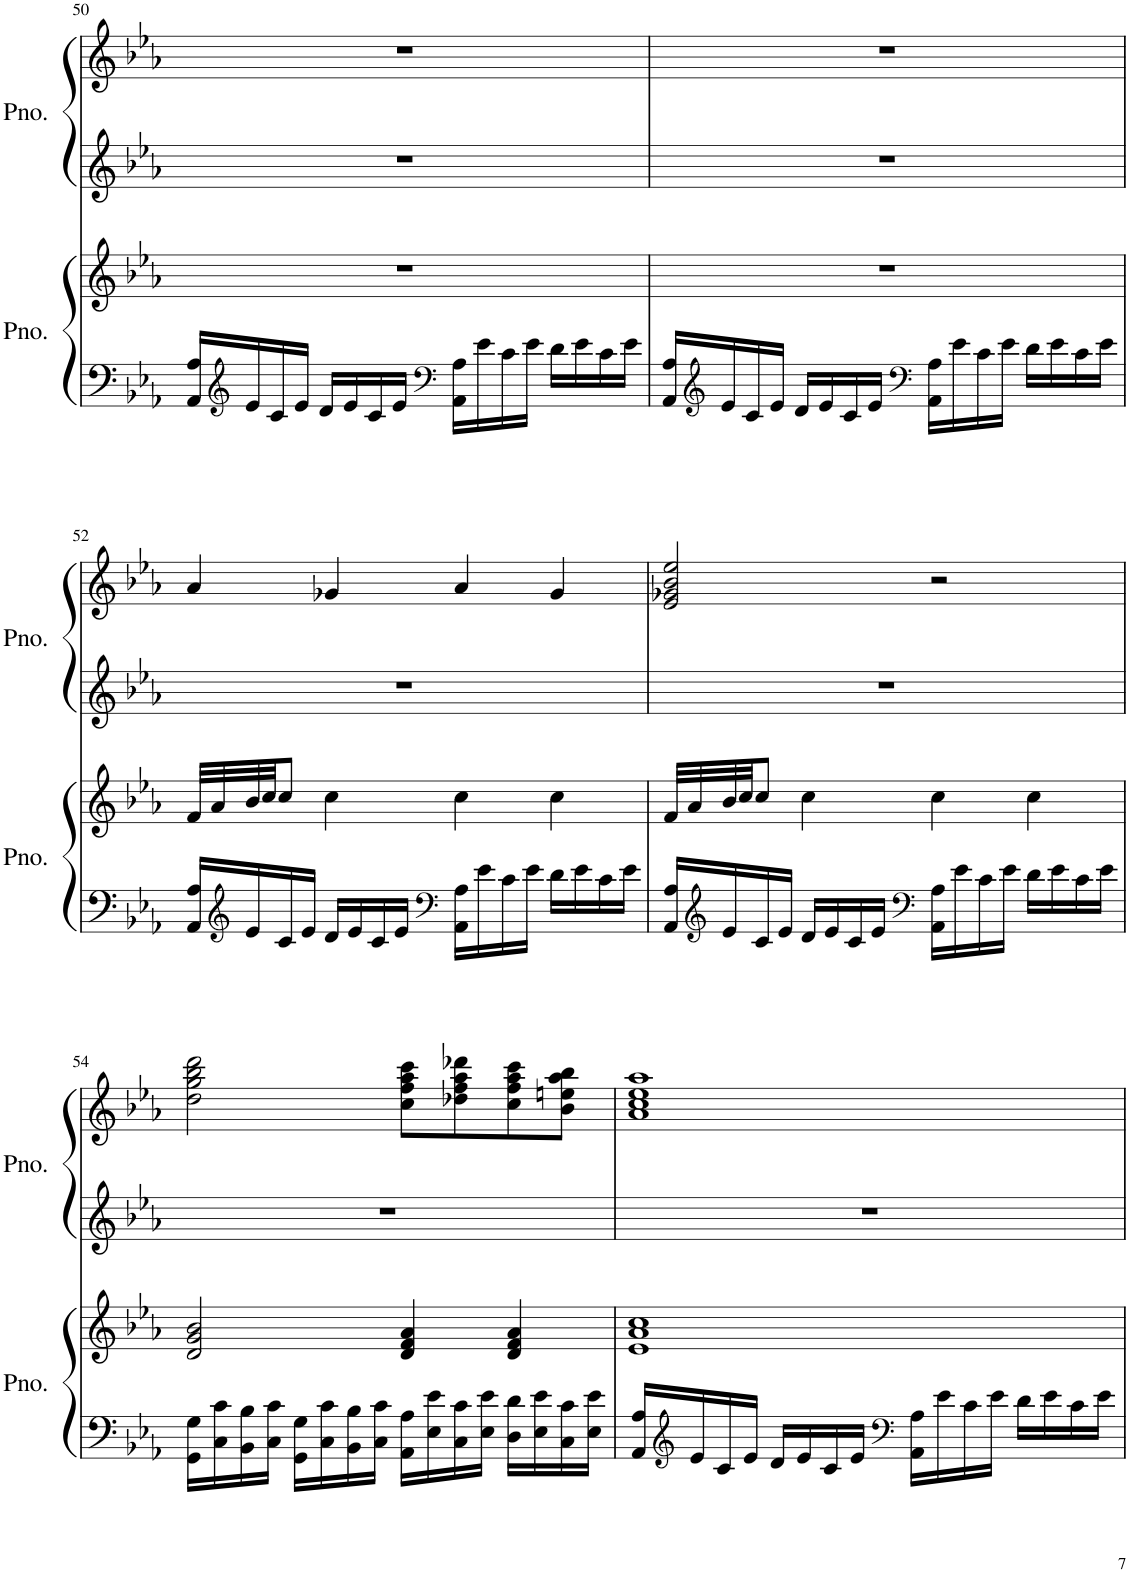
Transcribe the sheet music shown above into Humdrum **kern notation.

**kern	**kern	**kern	**kern
*part2	*part2	*part1	*part1
*staff4	*staff3	*staff2	*staff1
*I"Piano	*	*I"Piano	*
*I'Pno.	*	*I'Pno.	*
!!LO:PB:g=z
*clefF4	*clefG2	*clefG2	*clefG2
*k[b-e-a-]	*k[b-e-a-]	*k[b-e-a-]	*k[b-e-a-]
*M4/4	*M4/4	*M4/4	*M4/4
=50	=50	=50	=50
16AA-/ 16A-/LL	1r	1r	1r
*clefG2	*	*	*
16e-/	.	.	.
16c/	.	.	.
16e-/JJ	.	.	.
16d/LL	.	.	.
16e-/	.	.	.
16c/	.	.	.
16e-/JJ	.	.	.
*clefF4	*	*	*
16AA-\ 16A-\LL	.	.	.
16e-\	.	.	.
16c\	.	.	.
16e-\JJ	.	.	.
16d\LL	.	.	.
16e-\	.	.	.
16c\	.	.	.
16e-\JJ	.	.	.
=51	=51	=51	=51
16AA-/ 16A-/LL	1r	1r	1r
*clefG2	*	*	*
16e-/	.	.	.
16c/	.	.	.
16e-/JJ	.	.	.
16d/LL	.	.	.
16e-/	.	.	.
16c/	.	.	.
16e-/JJ	.	.	.
*clefF4	*	*	*
16AA-\ 16A-\LL	.	.	.
16e-\	.	.	.
16c\	.	.	.
16e-\JJ	.	.	.
16d\LL	.	.	.
16e-\	.	.	.
16c\	.	.	.
16e-\JJ	.	.	.
!!LO:LB:g=z
=52	=52	=52	=52
16AA-/ 16A-/LL	32f/LLL	1r	4a-/
.	32a-/	.	.
*clefG2	*	*	*
16e-/	32b-/	.	.
.	32cc/JJ	.	.
16c/	8cc/J	.	.
16e-/JJ	.	.	.
16d/LL	4cc\	.	4g-X/
16e-/	.	.	.
16c/	.	.	.
16e-/JJ	.	.	.
*clefF4	*	*	*
16AA-\ 16A-\LL	4cc\	.	4a-/
16e-\	.	.	.
16c\	.	.	.
16e-\JJ	.	.	.
16d\LL	4cc\	.	4g-/
16e-\	.	.	.
16c\	.	.	.
16e-\JJ	.	.	.
=53	=53	=53	=53
16AA-/ 16A-/LL	32f/LLL	1r	2e-/ 2g-X/ 2b-/ 2ee-/
.	32a-/	.	.
*clefG2	*	*	*
16e-/	32b-/	.	.
.	32cc/JJ	.	.
16c/	8cc/J	.	.
16e-/JJ	.	.	.
16d/LL	4cc\	.	.
16e-/	.	.	.
16c/	.	.	.
16e-/JJ	.	.	.
*clefF4	*	*	*
16AA-\ 16A-\LL	4cc\	.	2r
16e-\	.	.	.
16c\	.	.	.
16e-\JJ	.	.	.
16d\LL	4cc\	.	.
16e-\	.	.	.
16c\	.	.	.
16e-\JJ	.	.	.
!!LO:LB:g=z
=54	=54	=54	=54
16GG\ 16G\LL	2d/ 2g/ 2b-/	1r	2dd\ 2gg\ 2bb-\ 2ddd\
16C\ 16c\	.	.	.
16BB-\ 16B-\	.	.	.
16C\ 16c\JJ	.	.	.
16GG\ 16G\LL	.	.	.
16C\ 16c\	.	.	.
16BB-\ 16B-\	.	.	.
16C\ 16c\JJ	.	.	.
16AA-\ 16A-\LL	4d/ 4f/ 4a-/	.	8cc\ 8ff\ 8aa-\ 8ccc\L
16E-\ 16e-\	.	.	.
16C\ 16c\	.	.	8dd-X\ 8ff\ 8aa-\ 8ddd-X\
16E-\ 16e-\JJ	.	.	.
16D\ 16d\LL	4d/ 4f/ 4a-/	.	8cc\ 8ff\ 8aa-\ 8ccc\
16E-\ 16e-\	.	.	.
16C\ 16c\	.	.	8b-\ 8een\ 8aa-\ 8bb-\J
16E-\ 16e-\JJ	.	.	.
=55	=55	=55	=55
16AA-/ 16A-/LL	1e- 1a- 1cc	1r	1a- 1cc 1ee- 1aa-
*clefG2	*	*	*
16e-/	.	.	.
16c/	.	.	.
16e-/JJ	.	.	.
16d/LL	.	.	.
16e-/	.	.	.
16c/	.	.	.
16e-/JJ	.	.	.
*clefF4	*	*	*
16AA-\ 16A-\LL	.	.	.
16e-\	.	.	.
16c\	.	.	.
16e-\JJ	.	.	.
16d\LL	.	.	.
16e-\	.	.	.
16c\	.	.	.
16e-\JJ	.	.	.
=	=	=	=
*-	*-	*-	*-
